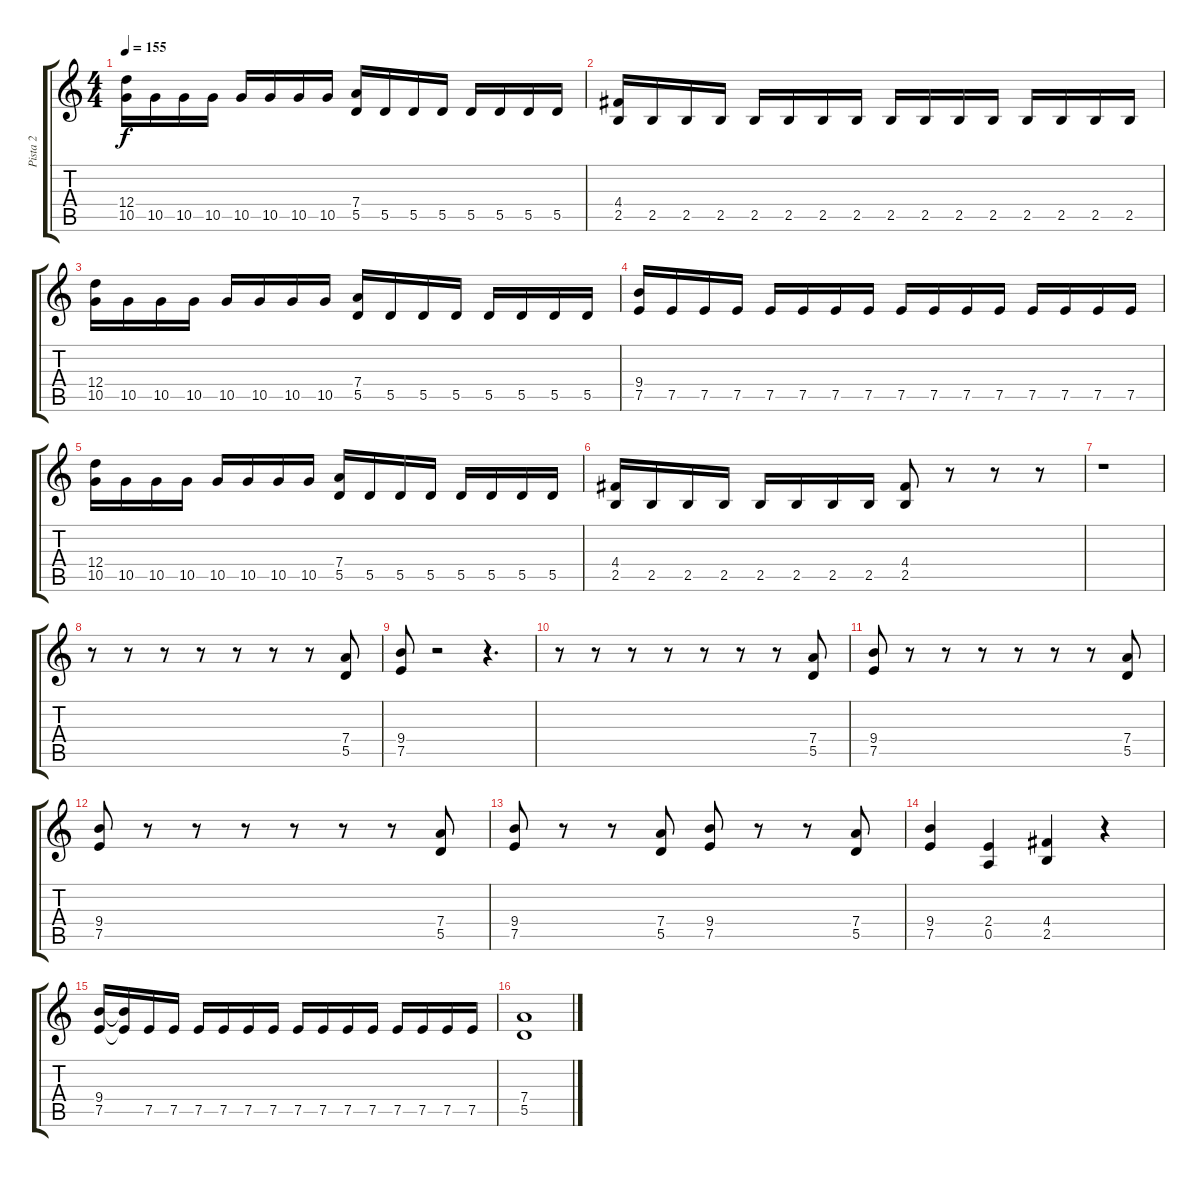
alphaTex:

\track ("Pista 2" "Pista 2") {instrument distortionguitar}
\staff {score tabs}
\tuning (E4 B3 G3 D3 A2 E2) {hide}
\ts (4 4)
\tempo 155
\clef g2
\ks c
(12.4 10.5).16{dy f} 10.5.16 10.5.16 10.5.16 10.5.16 10.5.16 10.5.16 10.5.16 (7.4 5.5).16 5.5.16 5.5.16 5.5.16 5.5.16 5.5.16 5.5.16 5.5.16 |
(4.4 2.5).16 2.5.16 2.5.16 2.5.16 2.5.16 2.5.16 2.5.16 2.5.16 2.5.16 2.5.16 2.5.16 2.5.16 2.5.16 2.5.16 2.5.16 2.5.16 |
(12.4 10.5).16 10.5.16 10.5.16 10.5.16 10.5.16 10.5.16 10.5.16 10.5.16 (7.4 5.5).16 5.5.16 5.5.16 5.5.16 5.5.16 5.5.16 5.5.16 5.5.16 |
(9.4 7.5).16 7.5.16 7.5.16 7.5.16 7.5.16 7.5.16 7.5.16 7.5.16 7.5.16 7.5.16 7.5.16 7.5.16 7.5.16 7.5.16 7.5.16 7.5.16 |
(12.4 10.5).16 10.5.16 10.5.16 10.5.16 10.5.16 10.5.16 10.5.16 10.5.16 (7.4 5.5).16 5.5.16 5.5.16 5.5.16 5.5.16 5.5.16 5.5.16 5.5.16 |
(4.4 2.5).16 2.5.16 2.5.16 2.5.16 2.5.16 2.5.16 2.5.16 2.5.16 (4.4 2.5).8 r.8 r.8 r.8 |
r.1 |
r.8 r.8 r.8 r.8 r.8 r.8 r.8 (7.4 5.5).8 |
(9.4 7.5).8 r.2 r.4{d} |
r.8 r.8 r.8 r.8 r.8 r.8 r.8 (7.4 5.5).8 |
(9.4 7.5).8 r.8 r.8 r.8 r.8 r.8 r.8 (7.4 5.5).8 |
(9.4 7.5).8 r.8 r.8 r.8 r.8 r.8 r.8 (7.4 5.5).8 |
(9.4 7.5).8 r.8 r.8 (7.4 5.5).8 (9.4 7.5).8 r.8 r.8 (7.4 5.5).8 |
(9.4 7.5).4 (2.4 0.5).4 (4.4 2.5).4 r.4 |
(9.4 7.5).16 (9.4{t} 7.5{t}).16 7.5.16 7.5.16 7.5.16 7.5.16 7.5.16 7.5.16 7.5.16 7.5.16 7.5.16 7.5.16 7.5.16 7.5.16 7.5.16 7.5.16 |
(7.4 5.5).1
